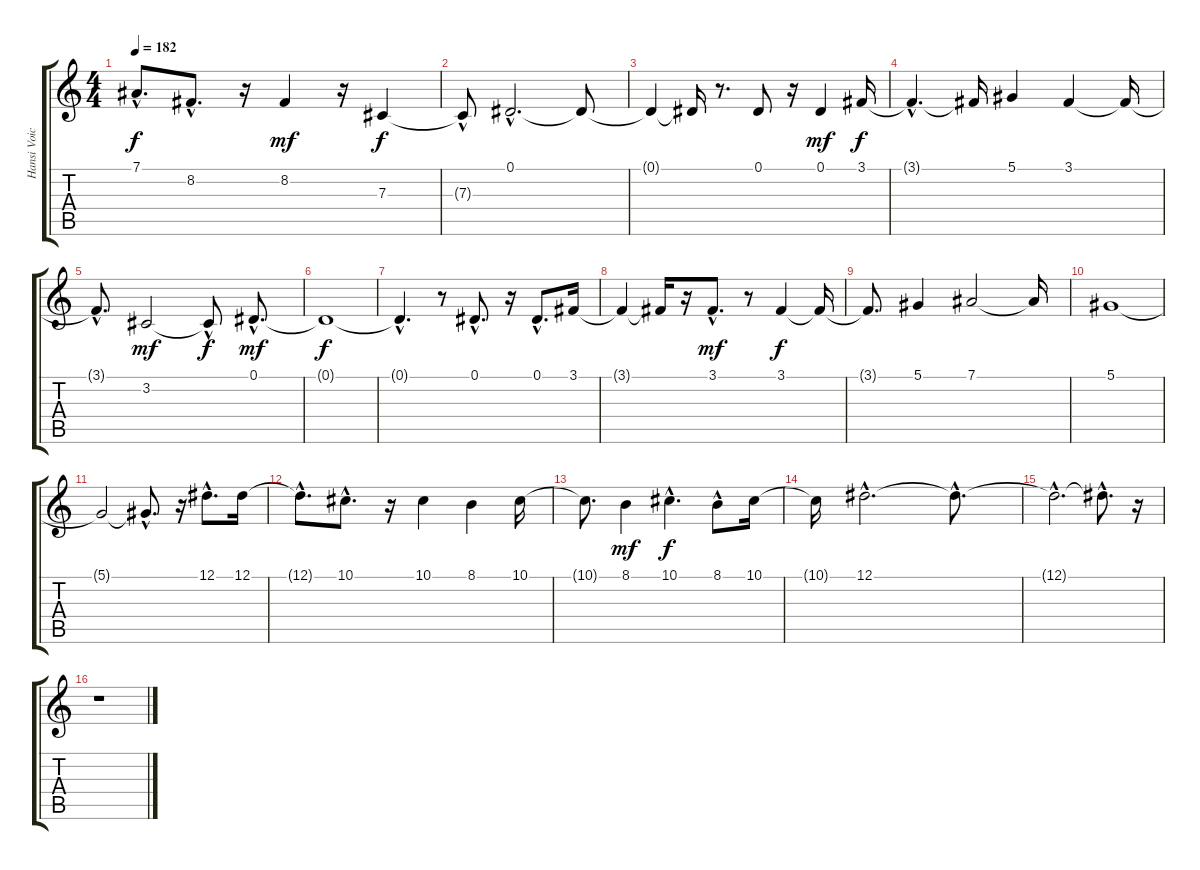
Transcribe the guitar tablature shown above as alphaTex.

\track ("Hansi Voice" "Hansi Voic") {instrument fiddle}
\staff {score tabs}
\tuning (Eb4 Bb3 Gb3 Db3 Ab2 Eb2) {hide}
\ts (4 4)
\tempo 182
\clef g2
\ks c
7.1{hac t}.8{d dy f} 8.2{hac}.8{d} r.16 8.2.4{dy mf} r.16 7.3.4{dy f} |
7.3{hac t}.8 0.1{hac}.2{d} 0.1{t}.8 |
0.1{t}.4 0.1{t}.16 r.8{d} 0.1.8 r.16 0.1.4{dy mf} 3.1.16{dy f} |
3.1{hac t}.4{d} 3.1{t}.16 5.1.4 3.1.4 3.1{t}.16 |
3.1{hac t}.8{d} 3.2.2{dy mf} 3.2{hac t}.8{dy f} 0.1{hac}.8{d dy mf} |
0.1{t}.1{dy f} |
0.1{hac t}.4{d} r.8 0.1{hac}.8{d} r.16 0.1{hac}.8{d} 3.1.16 |
3.1{t}.4 3.1{t}.16 r.16 3.1{hac}.8{d dy mf} r.8 3.1.4{dy f} 3.1{t}.16 |
3.1{t}.8{d} 5.1.4 7.1.2 7.1{t}.16 |
5.1.1 |
5.1{t}.2 5.1{hac t}.8{d} r.16 12.1{hac}.8{d} 12.1.16 |
12.1{hac t}.8{d} 10.1{hac}.8{d} r.16 10.1.4 8.1.4 10.1.16 |
10.1{t}.8{d} 8.1.4{dy mf} 10.1{hac}.4{d dy f} 8.1{hac}.8 10.1.16 |
10.1{t}.16 12.1{hac}.2{d} 12.1{hac t}.8{d} |
12.1{hac t}.2{d} 12.1{hac t}.8{d} r.16 |
r.1
